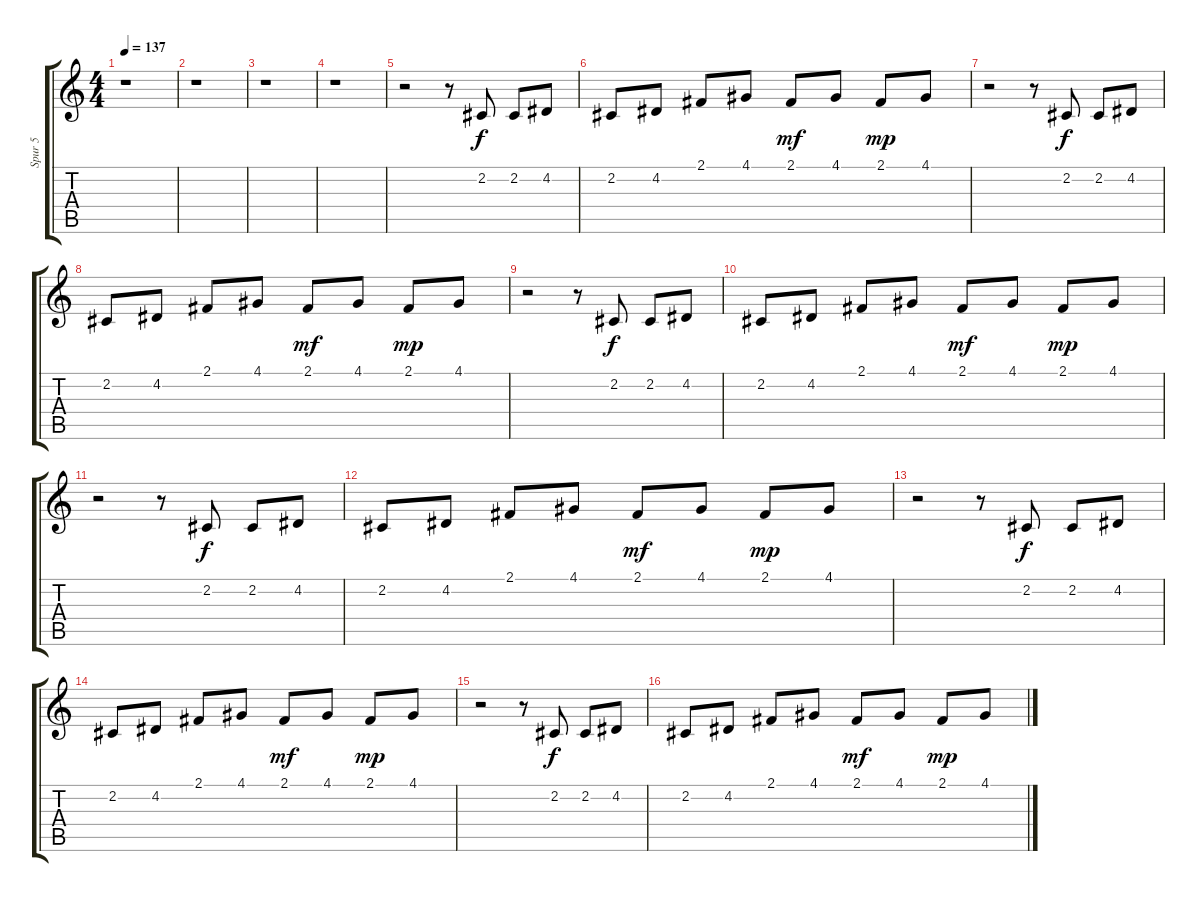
\track ("Spur 5" "Spur 5") {instrument altosax}
\staff {score tabs}
\tuning (E4 B3 G3 D3 A2 E2) {hide}
\ts (4 4)
\tempo 137
\clef g2
\ks c
r.1{dy mp} |
r.1 |
r.1 |
r.1 |
r.2 r.8 2.2.8{dy f} 2.2.8 4.2.8 |
2.2.8 4.2.8 2.1.8 4.1.8 2.1.8{dy mf} 4.1.8 2.1.8{dy mp} 4.1.8 |
r.2 r.8 2.2.8{dy f} 2.2.8 4.2.8 |
2.2.8 4.2.8 2.1.8 4.1.8 2.1.8{dy mf} 4.1.8 2.1.8{dy mp} 4.1.8 |
r.2 r.8 2.2.8{dy f} 2.2.8 4.2.8 |
2.2.8 4.2.8 2.1.8 4.1.8 2.1.8{dy mf} 4.1.8 2.1.8{dy mp} 4.1.8 |
r.2 r.8 2.2.8{dy f} 2.2.8 4.2.8 |
2.2.8 4.2.8 2.1.8 4.1.8 2.1.8{dy mf} 4.1.8 2.1.8{dy mp} 4.1.8 |
r.2 r.8 2.2.8{dy f} 2.2.8 4.2.8 |
2.2.8 4.2.8 2.1.8 4.1.8 2.1.8{dy mf} 4.1.8 2.1.8{dy mp} 4.1.8 |
r.2 r.8 2.2.8{dy f} 2.2.8 4.2.8 |
2.2.8 4.2.8 2.1.8 4.1.8 2.1.8{dy mf} 4.1.8 2.1.8{dy mp} 4.1.8
